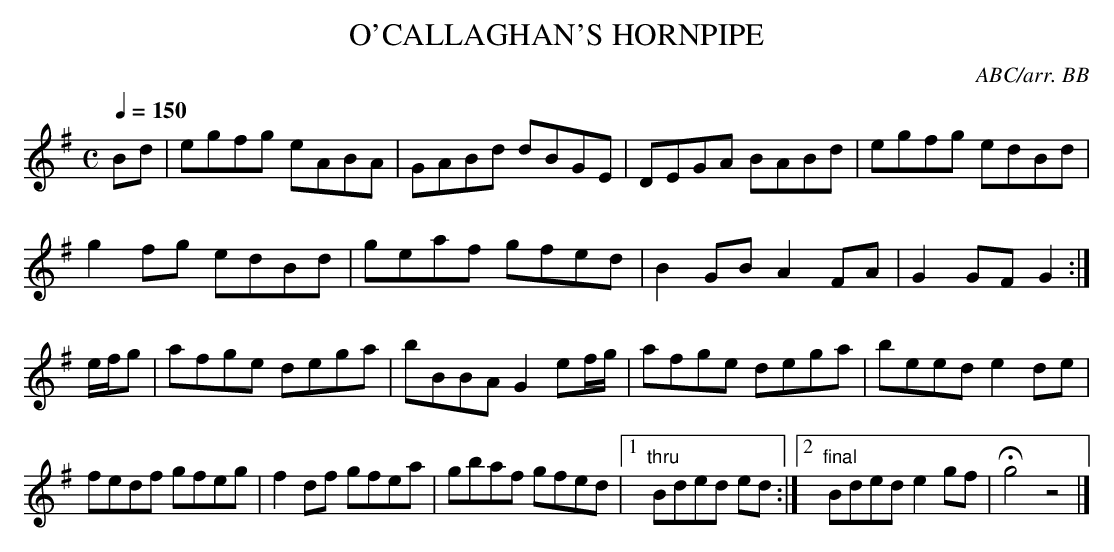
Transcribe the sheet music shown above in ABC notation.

X:1
T:O'CALLAGHAN'S HORNPIPE
C:ABC/arr. BB
L:1/8
M:C
Q:1/4=150
K:G
Bd|egfg eABA|GABd dBGE|DEGA BABd|egfg edBd|
g2fg edBd|geaf gfed|B2GB A2FA|G2 GF G2:|
e/f/g|afge dega|bBBA G2ef/g/|afge dega|beed e2de|
fedf gfeg|f2df gfea|gbaf gfed|1 "thru"Bded ed:|\
[2 "final"Bded e2gf|Hg4z4|]
